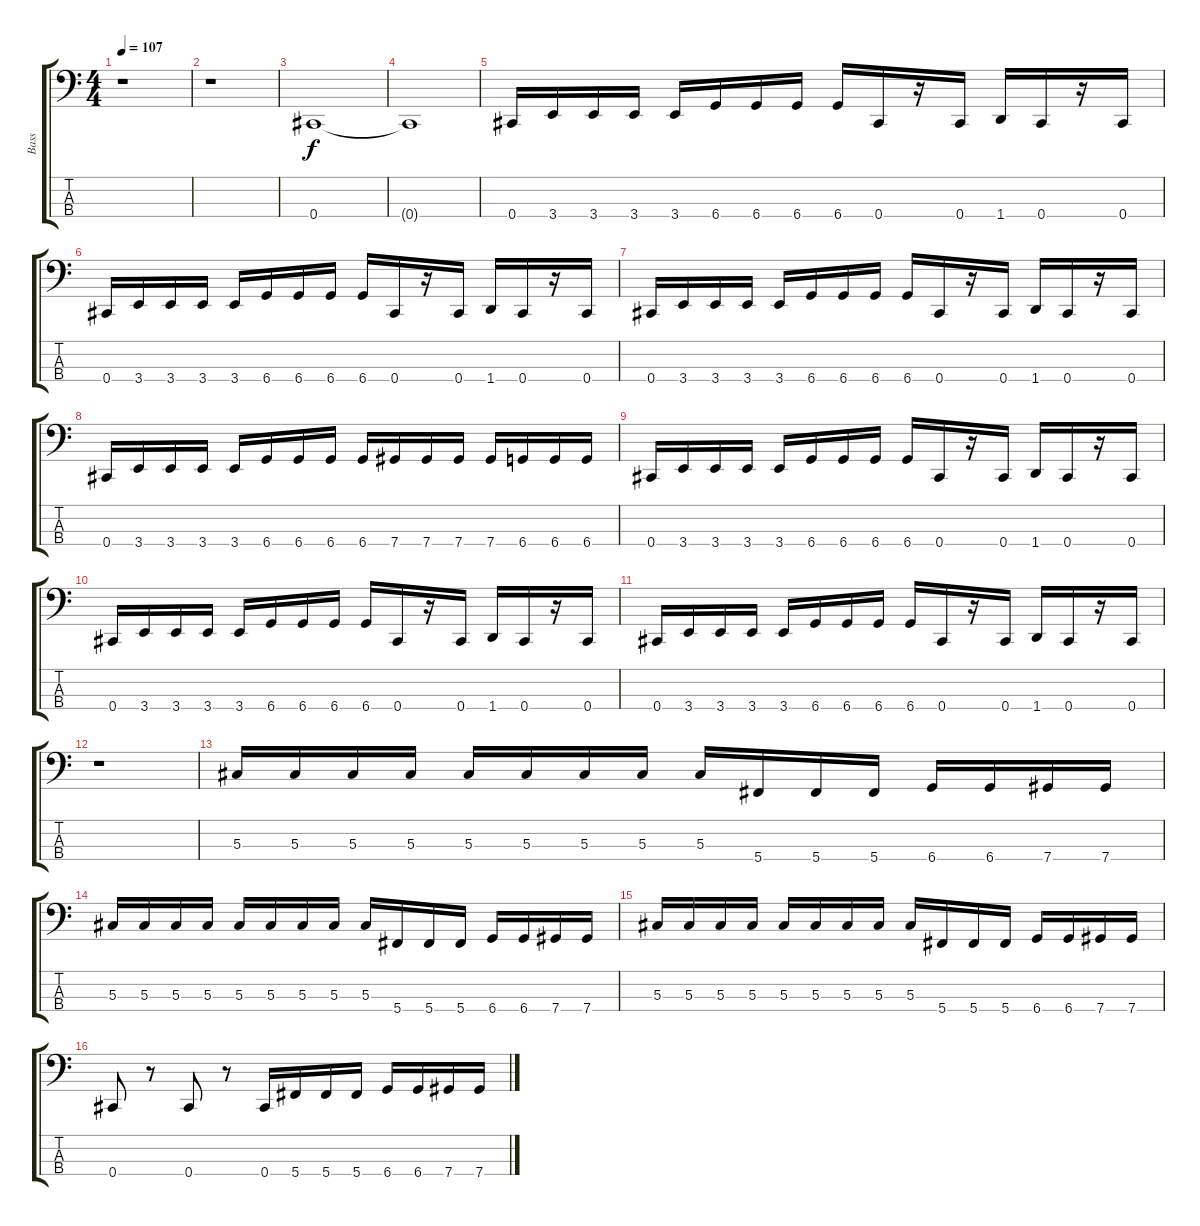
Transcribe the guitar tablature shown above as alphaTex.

\track ("Bass" "Bass") {instrument electricbassfinger}
\staff {score tabs}
\tuning (Gb2 Db2 Ab1 Db1) {hide}
\ts (4 4)
\tempo 107
\clef f4
\ks c
r.1{dy f instrument electricbassfinger} |
r.1 |
0.4.1 |
0.4{t}.1 |
0.4.16 3.4.16 3.4.16 3.4.16 3.4.16 6.4.16 6.4.16 6.4.16 6.4.16 0.4.16 r.16 0.4.16 1.4.16 0.4.16 r.16 0.4.16 |
0.4.16 3.4.16 3.4.16 3.4.16 3.4.16 6.4.16 6.4.16 6.4.16 6.4.16 0.4.16 r.16 0.4.16 1.4.16 0.4.16 r.16 0.4.16 |
0.4.16 3.4.16 3.4.16 3.4.16 3.4.16 6.4.16 6.4.16 6.4.16 6.4.16 0.4.16 r.16 0.4.16 1.4.16 0.4.16 r.16 0.4.16 |
0.4.16 3.4.16 3.4.16 3.4.16 3.4.16 6.4.16 6.4.16 6.4.16 6.4.16 7.4.16 7.4.16 7.4.16 7.4.16 6.4.16 6.4.16 6.4.16 |
0.4.16 3.4.16 3.4.16 3.4.16 3.4.16 6.4.16 6.4.16 6.4.16 6.4.16 0.4.16 r.16 0.4.16 1.4.16 0.4.16 r.16 0.4.16 |
0.4.16 3.4.16 3.4.16 3.4.16 3.4.16 6.4.16 6.4.16 6.4.16 6.4.16 0.4.16 r.16 0.4.16 1.4.16 0.4.16 r.16 0.4.16 |
0.4.16 3.4.16 3.4.16 3.4.16 3.4.16 6.4.16 6.4.16 6.4.16 6.4.16 0.4.16 r.16 0.4.16 1.4.16 0.4.16 r.16 0.4.16 |
r.1 |
5.3.16 5.3.16 5.3.16 5.3.16 5.3.16 5.3.16 5.3.16 5.3.16 5.3.16 5.4.16 5.4.16 5.4.16 6.4.16 6.4.16 7.4.16 7.4.16 |
5.3.16 5.3.16 5.3.16 5.3.16 5.3.16 5.3.16 5.3.16 5.3.16 5.3.16 5.4.16 5.4.16 5.4.16 6.4.16 6.4.16 7.4.16 7.4.16 |
5.3.16 5.3.16 5.3.16 5.3.16 5.3.16 5.3.16 5.3.16 5.3.16 5.3.16 5.4.16 5.4.16 5.4.16 6.4.16 6.4.16 7.4.16 7.4.16 |
0.4.8 r.8 0.4.8 r.8 0.4.16 5.4.16 5.4.16 5.4.16 6.4.16 6.4.16 7.4.16 7.4.16
